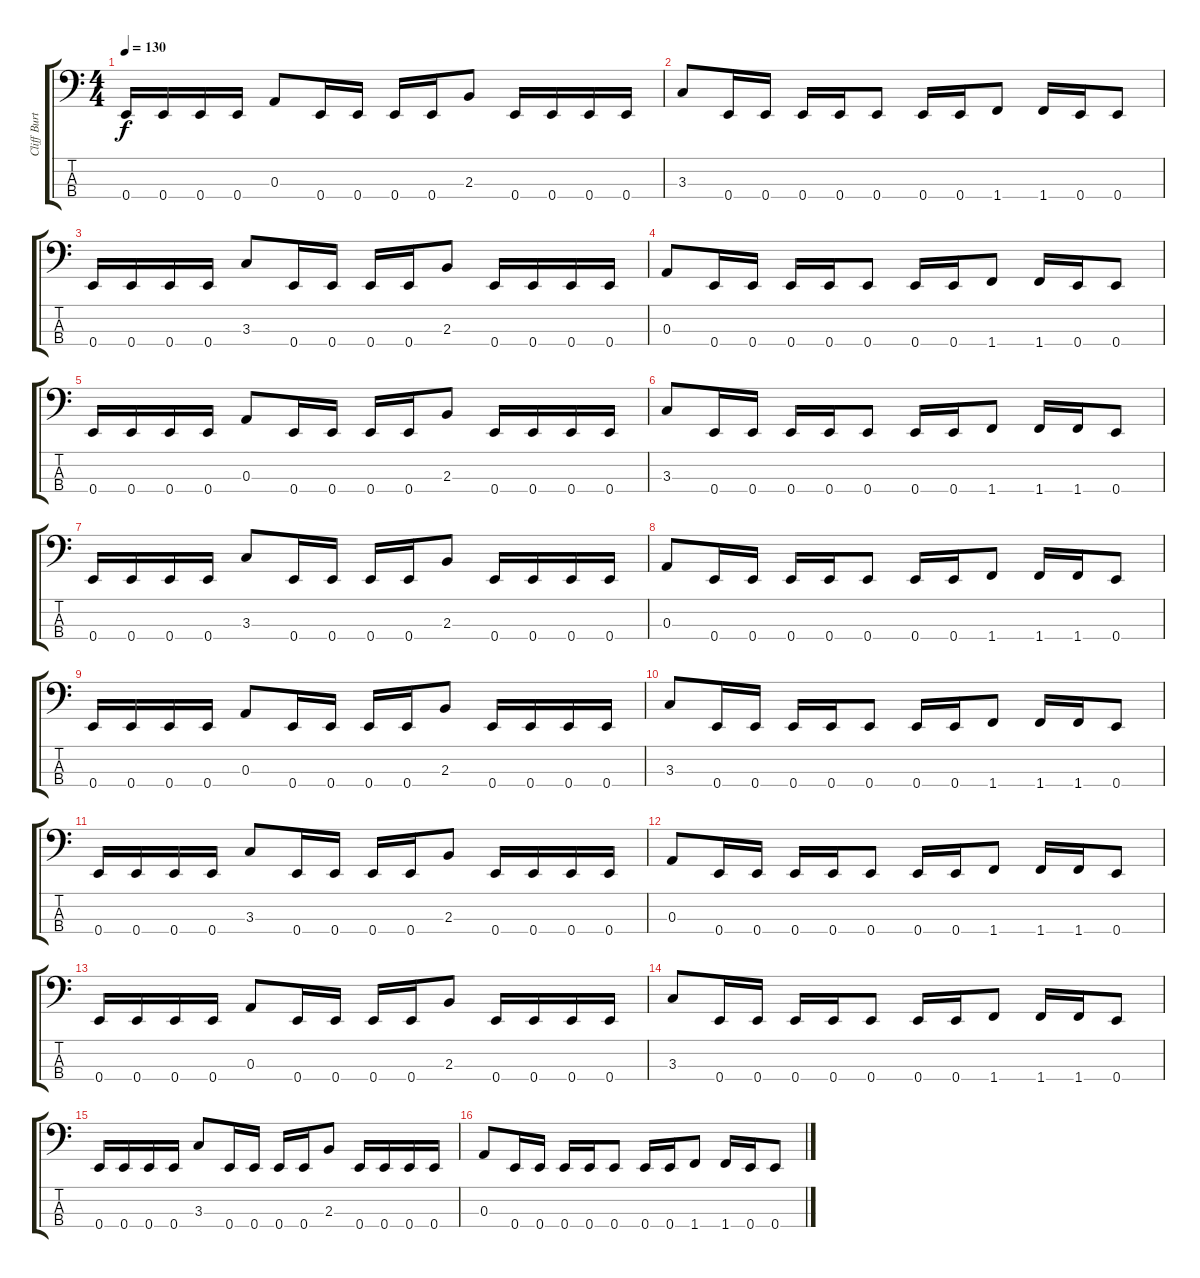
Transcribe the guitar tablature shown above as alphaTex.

\track ("Cliff Burton (Bass)" "Cliff Burt") {instrument electricbassfinger}
\staff {score tabs}
\tuning (G2 D2 A1 E1) {hide}
\ts (4 4)
\tempo 130
\clef f4
\ks c
0.4.16{dy f} 0.4.16 0.4.16 0.4.16 0.3.8 0.4.16 0.4.16 0.4.16 0.4.16 2.3.8 0.4.16 0.4.16 0.4.16 0.4.16 |
3.3.8 0.4.16 0.4.16 0.4.16 0.4.16 0.4.8 0.4.16 0.4.16 1.4.8 1.4.16 0.4.16 0.4.8 |
0.4.16 0.4.16 0.4.16 0.4.16 3.3.8 0.4.16 0.4.16 0.4.16 0.4.16 2.3.8 0.4.16 0.4.16 0.4.16 0.4.16 |
0.3.8 0.4.16 0.4.16 0.4.16 0.4.16 0.4.8 0.4.16 0.4.16 1.4.8 1.4.16 0.4.16 0.4.8 |
0.4.16 0.4.16 0.4.16 0.4.16 0.3.8 0.4.16 0.4.16 0.4.16 0.4.16 2.3.8 0.4.16 0.4.16 0.4.16 0.4.16 |
3.3.8 0.4.16 0.4.16 0.4.16 0.4.16 0.4.8 0.4.16 0.4.16 1.4.8 1.4.16 1.4.16 0.4.8 |
0.4.16 0.4.16 0.4.16 0.4.16 3.3.8 0.4.16 0.4.16 0.4.16 0.4.16 2.3.8 0.4.16 0.4.16 0.4.16 0.4.16 |
0.3.8 0.4.16 0.4.16 0.4.16 0.4.16 0.4.8 0.4.16 0.4.16 1.4.8 1.4.16 1.4.16 0.4.8 |
0.4.16 0.4.16 0.4.16 0.4.16 0.3.8 0.4.16 0.4.16 0.4.16 0.4.16 2.3.8 0.4.16 0.4.16 0.4.16 0.4.16 |
3.3.8 0.4.16 0.4.16 0.4.16 0.4.16 0.4.8 0.4.16 0.4.16 1.4.8 1.4.16 1.4.16 0.4.8 |
0.4.16 0.4.16 0.4.16 0.4.16 3.3.8 0.4.16 0.4.16 0.4.16 0.4.16 2.3.8 0.4.16 0.4.16 0.4.16 0.4.16 |
0.3.8 0.4.16 0.4.16 0.4.16 0.4.16 0.4.8 0.4.16 0.4.16 1.4.8 1.4.16 1.4.16 0.4.8 |
0.4.16{volume 10} 0.4.16 0.4.16 0.4.16 0.3.8 0.4.16 0.4.16 0.4.16 0.4.16 2.3.8 0.4.16 0.4.16 0.4.16 0.4.16 |
3.3.8 0.4.16 0.4.16 0.4.16 0.4.16 0.4.8 0.4.16 0.4.16 1.4.8 1.4.16 1.4.16 0.4.8 |
0.4.16{volume 8} 0.4.16 0.4.16 0.4.16 3.3.8 0.4.16 0.4.16 0.4.16 0.4.16 2.3.8 0.4.16 0.4.16 0.4.16 0.4.16 |
0.3.8 0.4.16 0.4.16 0.4.16 0.4.16 0.4.8 0.4.16 0.4.16 1.4.8 1.4.16 0.4.16 0.4.8
